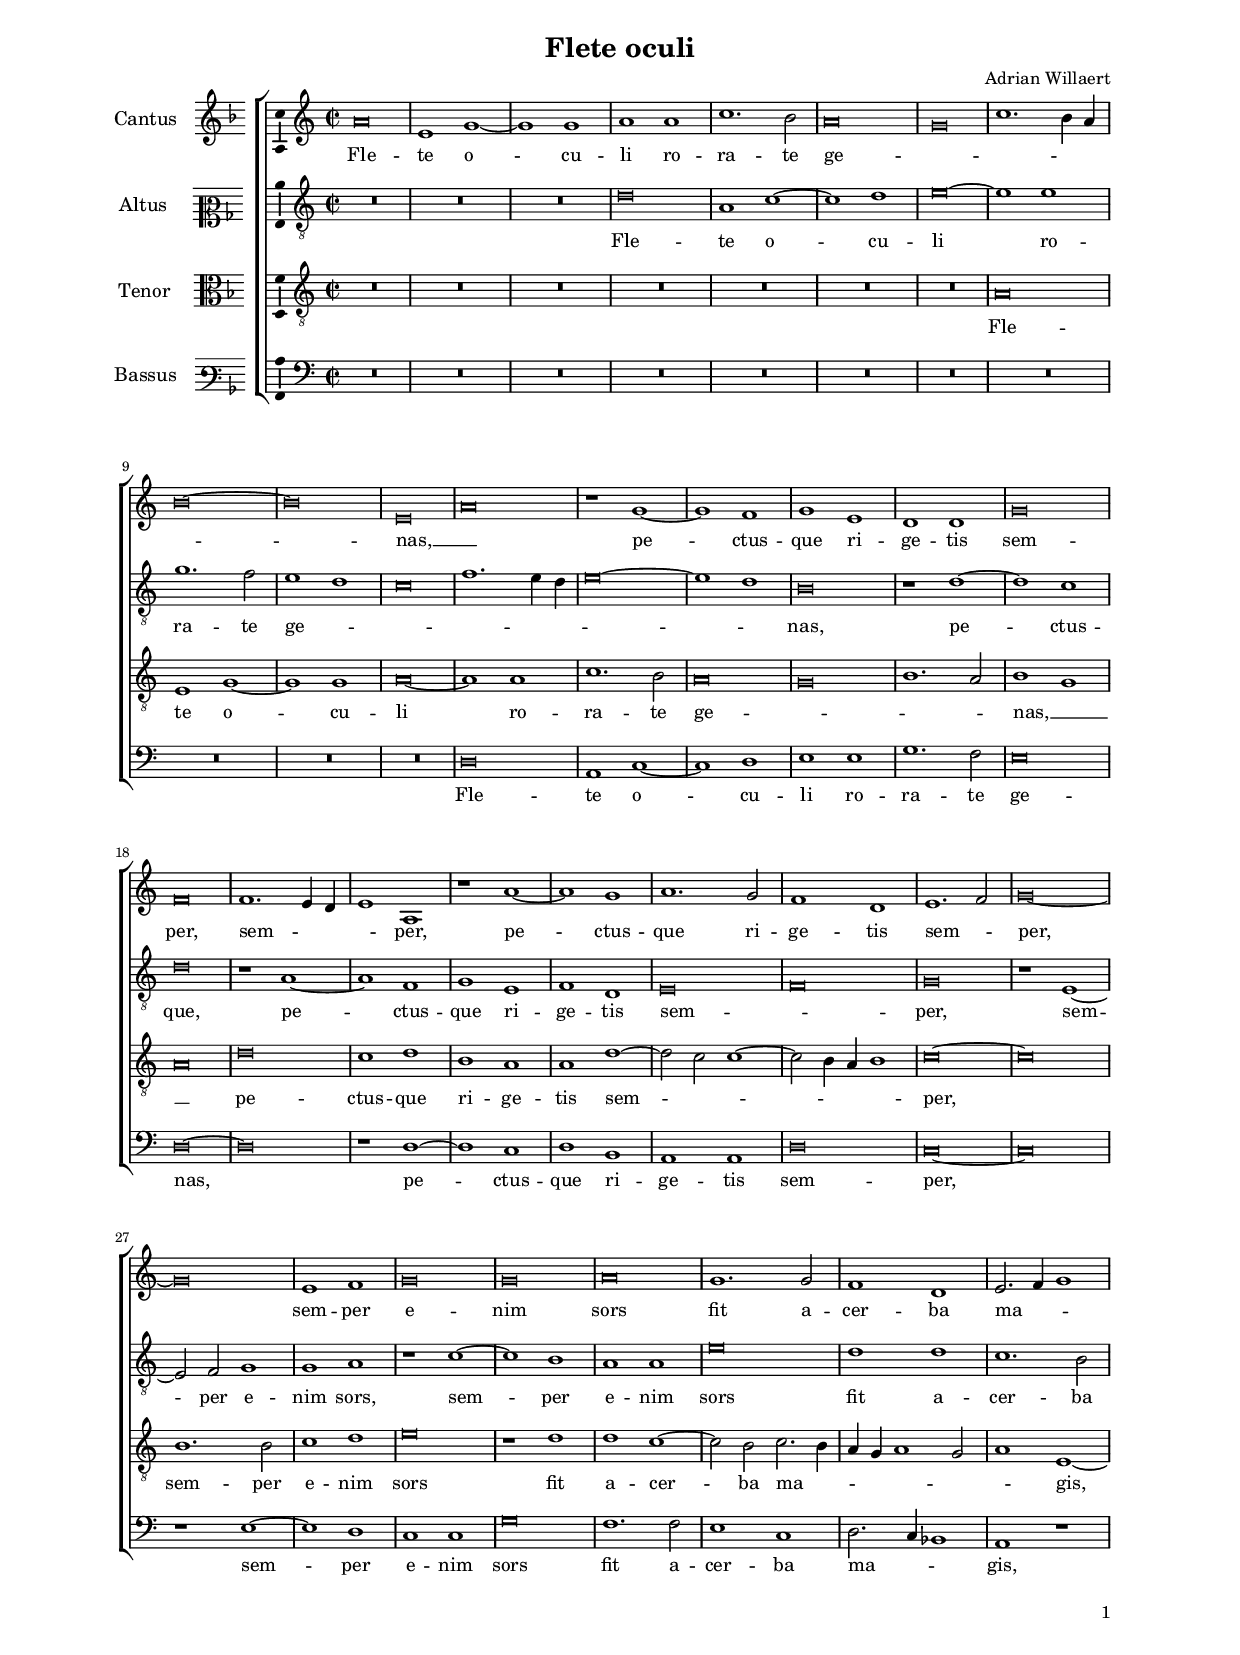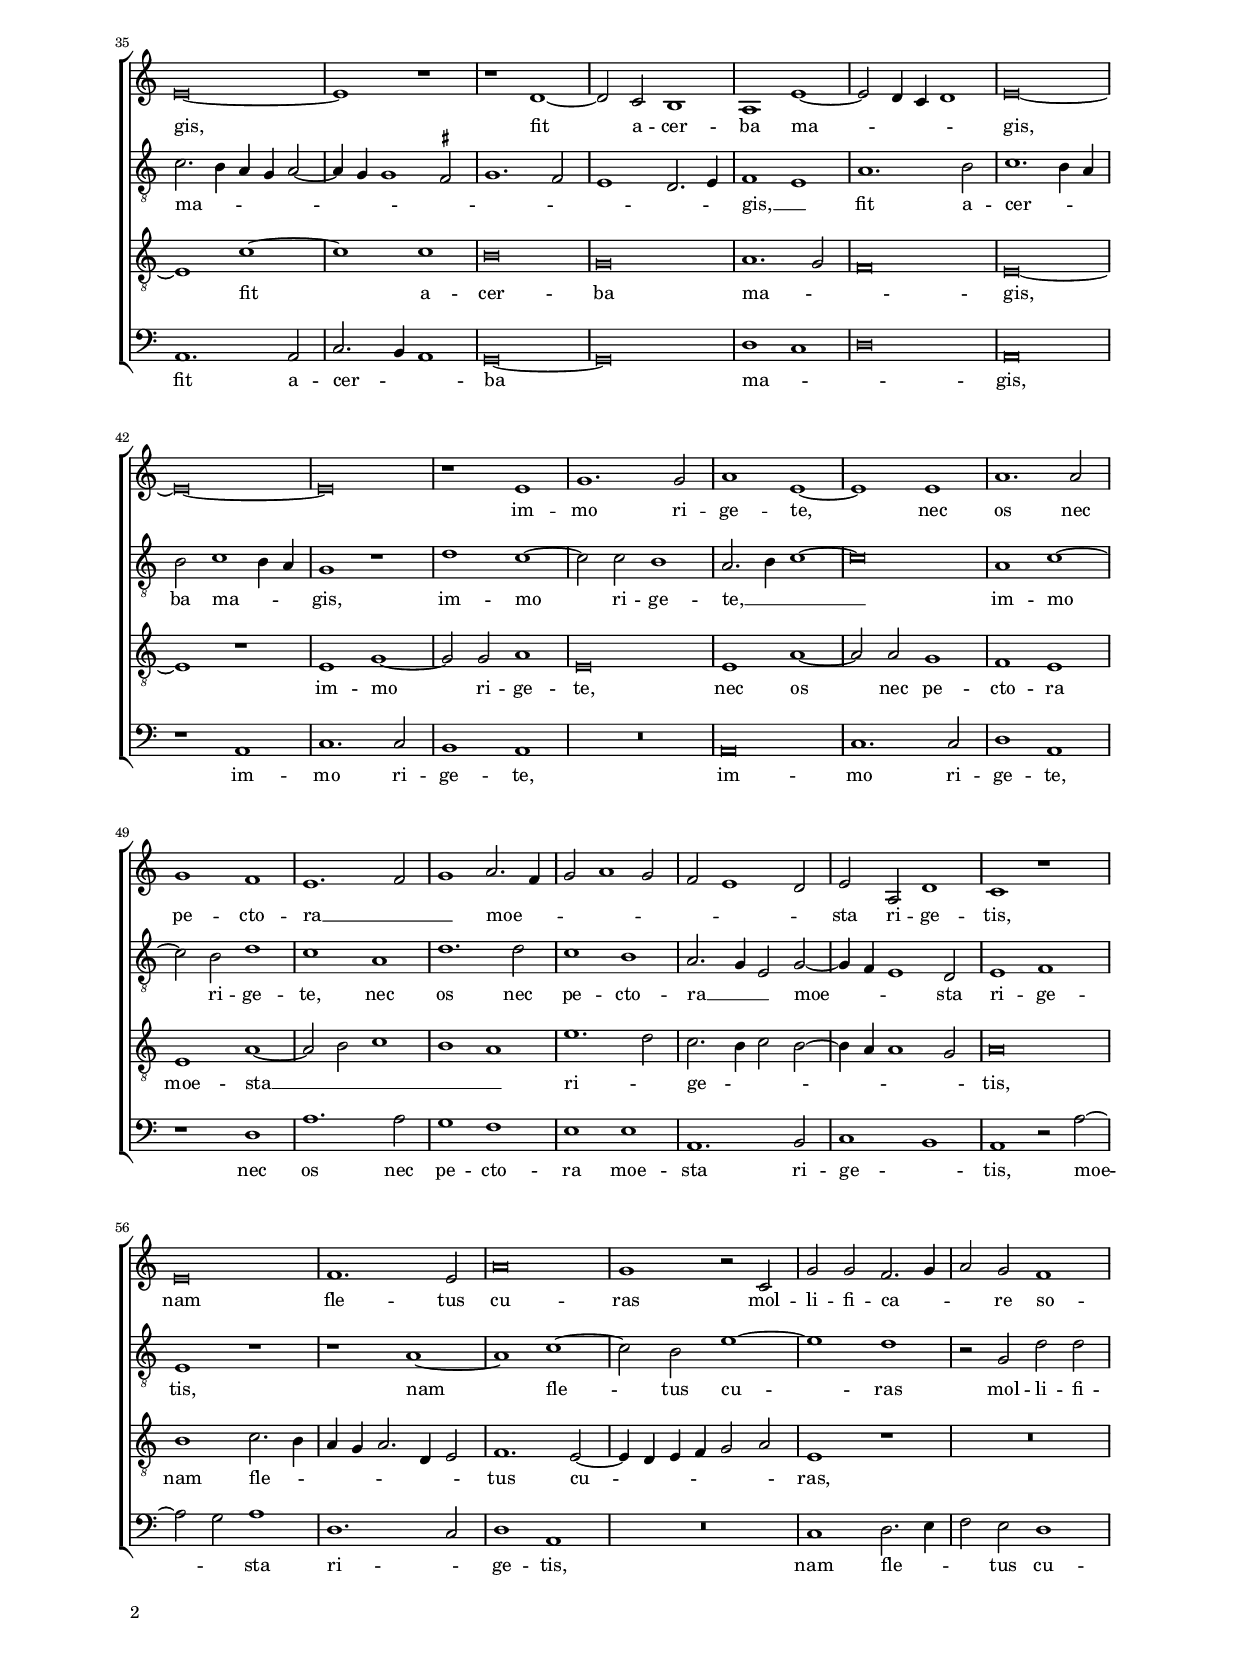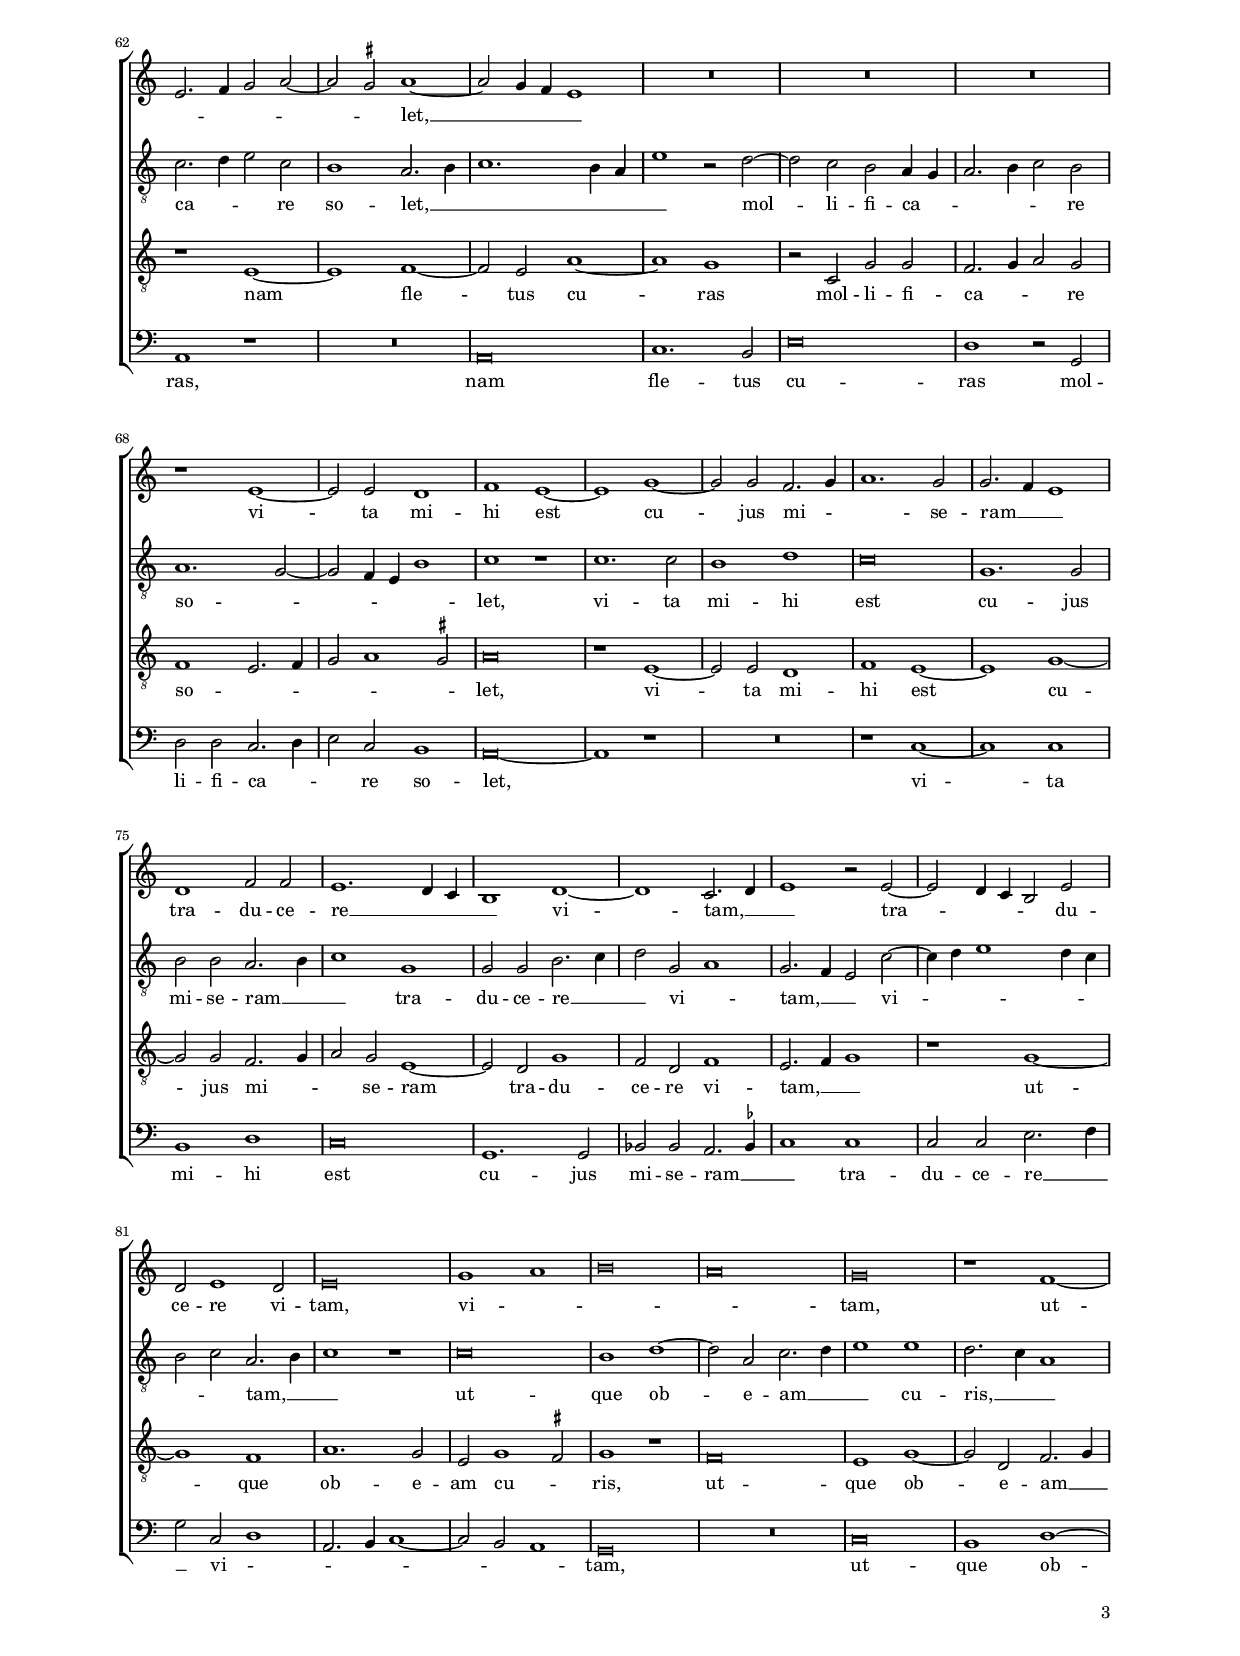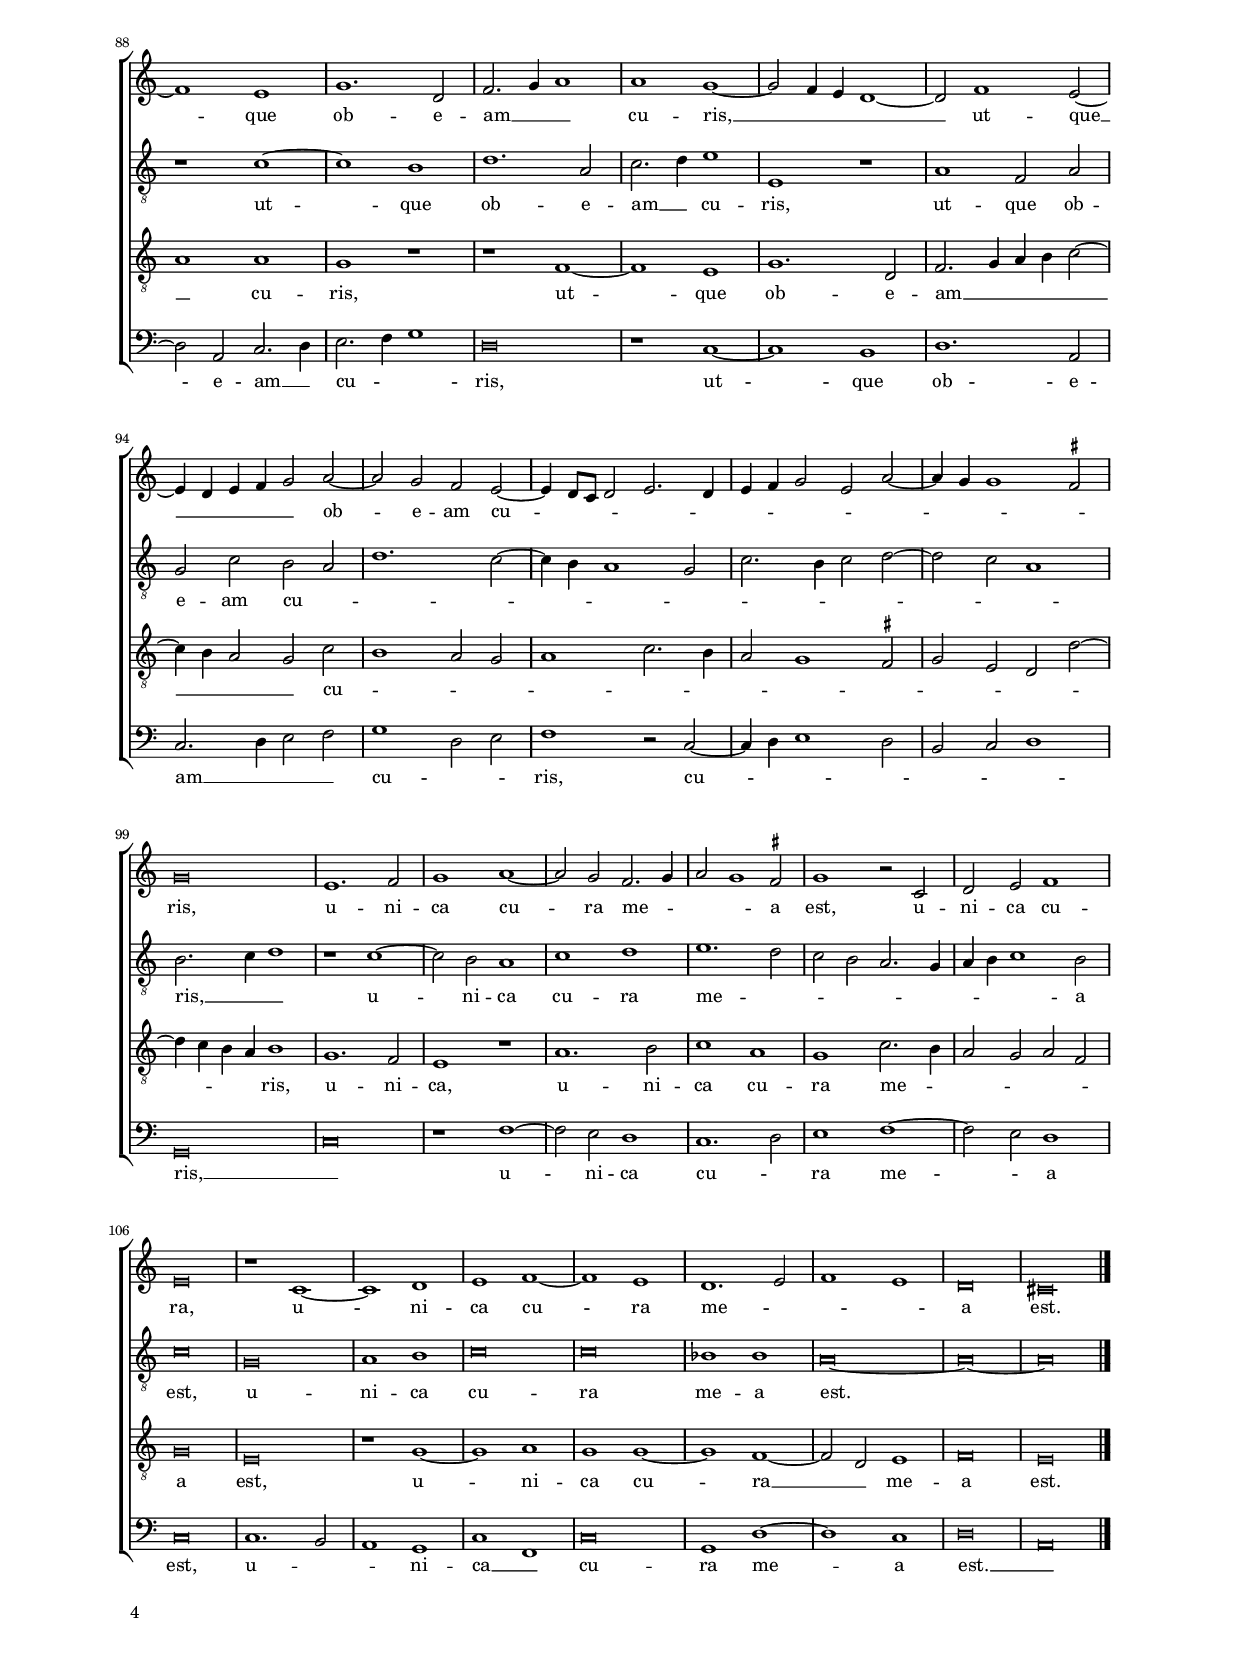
\header
{
  title="Flete oculi"
  composer="Adrian Willaert"
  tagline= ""
}

\version "2.24.1"
\language deutsch
#(set-global-staff-size 15)
% #(set-default-paper-size "letter")
#(ly:set-option 'point-and-click #f)

	
global = {
	\key f \major
	\time 2/2 \set Score.measureLength = #(ly:make-moment 2/1)
	\set Score.tempoHideNote = ##t
	\tempo 2 = 100
	\skip 1*2*114 \bar "|."
	}

	ficta = { \once \set suggestAccidentals = ##t }
	
	forget = #(define-music-function (music) (ly:music?) #{
		\accidentalStyle forget
		$music
		\accidentalStyle default
		#})
	

\paper
	{
	top-margin = 1.7 \cm
	bottom-margin = 1.1 \cm
	left-margin = 2.2 \cm
	right-margin = 2.2 \cm
	ragged-bottom = ##f
	ragged-last-bottom = ##t
	print-page-number = ##f
	system-system-spacing = #'((basic-distance . 17) (minimum-distance . 13) (padding . 5) (strechability . 150))
	oddFooterMarkup=\markup   \fill-line { "" \fromproperty #'page:page-number-string }
	evenFooterMarkup=\markup  \fill-line { \fromproperty #'page:page-number-string "" }
	last-bottom-spacing = #'((basic-distance . 11) (minimum-distance . 7) (padding . 4))
	systems-per-page = 4
%   page-count = 3        
%	min-systems-per-page = 3
	}


incipitcantus = \markup { \score {
	{
	\set Staff.instrumentName = \markup { \fontsize #1 "Cantus" }
	\key f \major
	\clef violin
	s4 \bar ""
	}
	\layout  {
	raggedright = ##t
	indent = 1.6 \cm
	line-width = 2.4\cm
	\context { \Staff \remove Time_signature_engraver }
	\override Staff.Clef.Y-extent = #'(0 . 0)
	}} \hspace #1 }
	
      
incipitaltus = \markup { \score {
	{
	\set Staff.instrumentName = \markup { \fontsize #1 "Altus" }
	\key f \major
	\clef mezzosoprano
	s4 \bar ""
	}
	\layout  {
	raggedright = ##t
	indent = 1.6 \cm
	line-width = 2.4\cm
	\context { \Staff \remove Time_signature_engraver }
	\override Staff.Clef.Y-extent = #'(0 . 0)
	}} \hspace #1 }


incipittenor = \markup { \score {
	{
	\set Staff.instrumentName = \markup { \fontsize #1 "Tenor" }
	\key f \major
	\clef alto
	s4 \bar ""
	}
	\layout  {
	raggedright = ##t
	indent = 1.6 \cm
	line-width = 2.4\cm
	\context { \Staff \remove Time_signature_engraver }
	\override Staff.Clef.Y-extent = #'(0 . 0)
	}} \hspace #1 }


incipitbassus = \markup { \score {
	{
	\set Staff.instrumentName = \markup { \fontsize #1 "Bassus" }
	\key f \major
	\clef varbaritone
	s4 \bar ""
	}
	\layout  {
	raggedright = ##t
	indent = 1.6 \cm
	line-width = 2.4\cm
	\context { \Staff \remove Time_signature_engraver }
	\override Staff.Clef.Y-extent = #'(0 . 0)
	}} \hspace #1 }


cantus =  \relative c''
	{
	d\breve
	a1 c~
	c1 c
	d1 d
%5
	f1. e2 |
	d\breve
	c\breve
	f1. e4 d
	e\breve~
%10
	e\breve |
	a,\breve
	d\breve
	r1 c~
	c1 b
%15
	c1 a |
	g1 g
	c\breve
	b\breve
	b1. a4 g
%20
	a1 d, |
	r1 d'~
	d1 c
	d1. c2
	b1 g
%25
	a1. b2 |
	c\breve~
	c\breve
	a1 b
	c\breve
%30
	c\breve |
	d\breve
	c1. c2
	b1 g
	a2. b4 c1
%35
	a\breve~ |
	a1 r
	r1 g~
	g2 f e1
	d1 a'~
%40
	a2 g4 f g1 |
	a\breve~
	a\breve~
	a\breve
	r1 a
%45
	c1. c2 |
	d1 a~
	a1 a
	d1. d2
	c1 b
%50
	a1. b2 |
	c1 d2. b4
	c2 d1 c2
	b2 a1 g2
	a2 d, g1
%55
	f1 r |
	a\breve
	b1. a2
	d\breve
	c1 r2 f,
%60
	c'2 c b2. c4 |
	d2 c b1
	a2. b4 c2 d~
	d2 \ficta cis d1~
	d2 c4 b a1
%65
	R\breve |
	R\breve
	R\breve
	r1 a~
	a2 a g1
%70
	b1 a~ |
	a1 c~
	c2 c b2. c4
	d1. c2
	c2. b4 a1
%75
	g1 b2 b |
	a1. g4 f
	e1 g~
	g1 f2. g4
	a1 r2 a~
%80
	a2 g4 f e2 a |
	g2 a1 g2
	a\breve
	c1 d
	e\breve
%85
	d\breve |
	c\breve
	r1 b~
	b1 a
	c1. g2
%90
	b2. c4 d1 |
	d1 c~
	c2 b4 a g1~
	g2 b1 a2~
	a4 g a b c2 d~
%95
	d2 c b a~ |
	a4 g8 f g2 a2. g4
	a4 b c2 a2 d~
	d4 c c1 \ficta h2
	c\breve
%100
	a1. b2 |
	c1 d~
	d2 c b2. c4
	d2 c1 \ficta h2
	c1 r2 f,
%105
	g2 a b1 |
	a\breve
	r1 f~
	f1 g
	a1 b~
%110
	b1 a |
	g1. a2
	b1 a
	g\breve
	fis\breve |
	}


altus =  \relative c'
	{
	R\breve
	R\breve
	R\breve
	g'\breve
%5
	d1 f~ |
	f1 g
	a\breve~
	a1 a
	c1. b2
%10
	a1 g |
	f\breve
	b1. a4 g
	a\breve~
	a1 g
%15
	e\breve |
	r1 g~
	g1 f
	g\breve
	r1 d~
%20
	d1 b |
	c1 a
	b1 g
	a\breve
	b\breve
%25
	c\breve |
	r1 a~
	a2 b c1
	c1 d
	r1 f~
%30
	f1 e |
	d1 d
	a'\breve
	g1 g
	f1. e2
%35
	f2. e4 d4 c d2~ |
	d4 c c1 \ficta h2
	c1. b2
	a1 g2. a4
	b1 a
%40
	d1. e2 |
	f1. e4 d
	e2 f1 e4 d
	c1 r
	g'1 f~
%45
	f2 f e1 |
	d2. e4 f1~
	f\breve
	d1 f~
	f2 e g1
%50
	f1 d |
	g1. g2
	f1 e
	d2. c4 a2 c~
	c4 b a1 g2
%55
	a1 b |
	a1 r
	r1 d~
	d1 f~
	f2 e a1~
%60
	a1 g |
	r2 c, g' g
	f2. g4 a2 f
	e1 d2. e4
	f1. e4 d
%65
	a'1 r2 g~ |
	g2 f e d4 c
	d2. e4 f2 e
	d1. c2~
	c2 b4 a e'1
%70
	f1 r |
	f1. f2
	e1 g
	f\breve
	c1. c2
%75
	e2 e d2. e4 |
	f1 c
	c2 c e2. f4
	g2 c, d1
	c2. b4 a2 f'~
%80
	f4 g a1 g4 f |
	e2 f d2. e4
	f1 r
	f\breve
	e1 g~
%85
	g2 d f2. g4 |
	a1 a
	g2. f4 d1
	r1 f~
	f1 e
%90
	g1. d2 |
	f2. g4 a1
	a,1 r
	d1 b2 d
	c2 f e d
%95
	g1. f2~ |
	f4 e d1 c2
	f2. e4 f2 g~
	g2 f d1
	e2. f4 g1
%100
	r1 f~ |
	f2 e d1
	f1 g
	a1. g2
	f2 e d2. c4
%105
	d4 e f1 e2 |
	f\breve
	c\breve
	d1 e
	f\breve
%110
	f\breve |
	es1 es
	d\breve~
	d\breve~
	d\breve |
	}


tenor =  \relative c'
	{
	R\breve
	R\breve
	R\breve
	R\breve
%5
	R\breve |
	R\breve
	R\breve
	d\breve
	a1 c~
%10
	c1 c |
	d\breve~
	d1 d
	f1. e2
	d\breve
%15
	c\breve |
	e1. d2
	e1 c
	d\breve
	g\breve
%20
	f1 g |
	e1 d
	d1 g~
	g2 f f1~
	f2 e4 d e1
%25
	f\breve~ |
	f\breve
	e1. e2
	f1 g
	a\breve
%30
	r1 g |
	g1 f~
	f2 e f2. e4
	d4 c d1 c2
	d1 a~
%35
	a1 f'~ |
	f1 f
	e\breve
	c\breve
	d1. c2
%40
	b\breve |
	a\breve~
	a1 r
	a1 c~
	c2 c d1
%45
	a\breve |
	a1 d~
	d2 d c1
	b1 a
	a1 d~
%50
	d2 e f1 |
	e1 d
	a'1. g2
	f2. e4 f2 e~
	e4 d d1 c2
%55
	d\breve |
	e1 f2. e4
	d4 c d2. g,4 a2
	b1. a2~
	a4 g a b c2 d
%60
	a1 r |
	R\breve
	r1 a~
	a1 b~
	b2 a d1~
%65
	d1 c |
	r2 f, c' c
	b2. c4 d2 c
	b1 a2. b4
	c2 d1 \ficta cis2
%70
	d\breve |
	r1 a~
	a2 a g1
	b1 a~
	a1 c~
%75
	c2 c b2. c4 |
	d2 c a1~
	a2 g c1
	b2 g b1
	a2. b4 c1
%80
	r1 c~ |
	c1 b
	d1. c2
	a2 c1 \ficta h2
	c1 r
%85
	b\breve |
	a1 c~
	c2 g b2. c4
	d1 d
	c1 r
%90
	r1 b~ |
	b1 a
	c1. g2
	b2. c4 d e f2~
	f4 e d2 c f
%95
	e1 d2 c |
	d1 f2. e4
	d2 c1 \ficta h2
	c2 a g g'~
	g4 f e d e1
%100
	c1. b2 |
	a1 r
	d1. e2
	f1 d
	c1 f2. e4
%105
	d2 c d b |
	c\breve
	a\breve
	r1 c~
	c1 d
%110
	c1 c~ |
	c1 b~
	b2 g a1
	b\breve
	a\breve |
	}


bassus  =  \relative c
	{
	R\breve
	R\breve
	R\breve
	R\breve
%5
	R\breve |
	R\breve
	R\breve
	R\breve
	R\breve
%10
	R\breve |
	R\breve
	g'\breve
	d1 f~
	f1 g
%15
	a1 a |
	c1. b2
	a\breve
	g\breve~
	g\breve
%20
	r1 g~ |
	g1 f
	g1 e
	d1 d
	g\breve
%25
	f\breve~ |
	f\breve
	r1 a~
	a1 g
	f1 f
%30
	c'\breve |
	b1. b2
	a1 f
	g2. f4 es1
	d1 r
%35
	d1. d2 |
	f2. e4 d1
	c\breve~
	c\breve
	g'1 f
%40
	g\breve |
	d\breve
	r1 d
	f1. f2
	e1 d
%45
	R\breve |
	d\breve
	f1. f2
	g1 d
	r1 g
%50
	d'1. d2 |
	c1 b
	a1 a
	d,1. e2
	f1 e
%55
	d1 r2 d'~ |
	d2 c d1
	g,1. f2
	g1 d
	R\breve
%60
	f1 g2. a4 |
	b2 a g1
	d1 r
	R\breve
	d\breve
%65
	f1. e2 |
	a\breve
	g1 r2 c,
	g'2 g f2. g4
	a2 f e1
%70
	d\breve~ |
	d1 r
	R\breve
	r1 f~
	f1 f
%75
	e1 g |
	f\breve
	c1. c2
	es2 es d2. \ficta es!4
	f1 f
%80
	f2 f a2. b4 |
	c2 f, g1
	d2. e4 f1~
	f2 e d1
	c\breve
%85
	R\breve |
	f\breve
	e1 g~
	g2 d f2. g4
	a2. b4 c1
%90
	g\breve |
	r1 f~
	f1 e
	g1. d2
	f2. g4 a2 b
%95
	c1 g2 a |
	b1 r2 f~
	f4 g a1 g2
	e2 f g1
	c,\breve
%100
	f\breve |
	r1 b~
	b2 a g1
	f1. g2
	a1 b~
%105
	b2 a g1 |
	f\breve
	f1. e2
	d1 c
	f1 b,
%110
	f'\breve |
	c1 g'~
	g1 f
	g\breve
	d\breve |
	}


lyricscantus = \lyricmode {
    Fle -- te o -- cu -- li ro -- ra -- te ge -- _ _ _ _ _ nas, __ _
    pe -- ctus -- que ri -- ge -- tis sem -- per, sem -- _ _ _ per,
    pe -- ctus -- que ri -- ge -- tis
    sem -- _ per, sem -- per e -- nim sors fit a -- cer -- ba ma -- _ _ gis,
    fit a -- cer -- ba ma -- _ _ _ gis,
    im -- mo ri -- ge -- te, nec os nec pe -- cto -- ra __ _ _ moe -- _ _ _ _ _ _ _ sta ri -- ge -- tis,
    nam fle -- tus cu -- ras mol -- li -- fi -- ca -- _ _ re so -- _ _ _ _ _ let, __ _ _ _
    vi -- ta mi -- hi est cu -- jus mi -- _ _ se -- ram __ _ _ tra -- du -- ce -- re __ _ _ _ vi -- tam, __ _ _
    tra -- _ _ _ du -- ce -- re vi -- tam,
    vi -- _ _ _ tam,
    ut -- que ob -- e -- am __ _ _ cu -- ris, __ _ _ _
    ut -- que __ _ _ _ _ ob -- e -- am cu -- _ _ _ _ _ _ _ _ _ _ _ _ _ ris,
    u -- ni -- ca cu -- ra me -- _ _ _ a est,
    u -- ni -- ca cu -- ra,
    u -- ni -- ca cu -- ra me -- _ _ _ a est.
	}


lyricsaltus = \lyricmode {
    Fle -- te o -- cu -- li ro -- ra -- te ge -- _ _ _ _ _ _ _ nas,
    pe -- ctus -- que,
    pe -- ctus -- que ri -- ge -- tis
    sem -- _ per, sem -- per e -- nim sors,
    sem -- per e --  nim sors fit a -- cer -- ba ma -- _ _ _ _ _ _ _ _ _ _ _ _ gis, __ _
    fit a -- cer -- _ _ ba ma -- _ _ gis,
    im -- mo ri -- ge -- te, __ _ _
    im -- mo ri -- ge -- te, nec os nec pe -- cto -- ra __ _ _ moe -- _ _ sta ri -- ge -- tis,
    nam fle -- tus cu -- ras mol -- li -- fi -- ca -- _ _ re so -- let, __ _ _ _ _ _
    mol -- li -- fi -- ca -- _ _ _ _ re so -- _ _ _ _ let,
    vi -- ta mi -- hi est cu -- jus mi -- se -- ram __ _ _ tra -- du -- ce -- re __ _ _ vi -- _ tam, __ _ _
    vi -- _ _ _ _ _ _ tam, __ _ _
    ut -- que ob -- e -- am __ _ _ cu -- ris, __ _ _
    ut -- que ob -- e -- am __ _ cu -- ris,
    ut -- que ob -- e -- am cu -- _ _ _ _ _ _ _ _ _ _ _ _ ris, __ _ _
    u -- ni -- ca cu -- ra me -- _ _ _ _ _ _ _ _ a est,
    u -- ni -- ca cu -- ra me -- a est.
	}


lyricstenor = \lyricmode {
    Fle -- te o -- cu -- li ro -- ra -- te ge -- _ _ _ nas, __ _ _
    pe -- ctus -- que ri -- ge -- tis sem -- _ _ _ _ _ per,
    sem -- per e -- nim sors fit a -- cer -- ba ma -- _ _ _ _ _ _ gis,
    fit a -- cer -- ba ma -- _ _ gis,
    im -- mo ri -- ge -- te, nec os nec pe -- cto -- ra moe -- sta __ _ _ _ _ ri -- _ ge -- _ _ _ _ _ _ tis,
    nam fle -- _ _ _ _ _ _ tus cu -- _ _ _ _ _ ras,
    nam fle -- tus cu -- ras mol -- li -- fi -- ca -- _ _ re so -- _ _ _ _ _ let,
    vi -- ta mi -- hi est cu -- jus mi -- _ _ se -- ram tra -- du -- ce -- re vi -- tam, __ _ _
    ut -- que ob -- e -- am cu -- _ ris,
    ut -- que ob -- e -- am __ _ _ cu -- ris,
    ut -- que ob -- e -- am __ _ _ _ _ _ _ _ cu -- _ _ _ _ _ _ _ _ _ _ _ _ _ _ _ _ ris,
    u -- ni -- ca,
    u -- ni -- ca cu -- ra me -- _ _ _ _ _ a est,
    u -- ni -- ca cu -- ra __ _ me -- a est.
	}


lyricsbassus = \lyricmode {
    Fle -- te o -- cu -- li ro -- ra -- te ge -- nas,
    pe -- ctus -- que ri -- ge -- tis sem -- per,
    sem -- per e -- nim sors fit a -- cer -- ba ma -- _ _ gis,
    fit a -- cer -- _ _ ba ma -- _ _ gis,
    im -- mo ri -- ge -- te,
    im -- mo ri -- ge -- te, nec os nec pe -- cto -- ra moe -- sta ri -- ge -- _ tis,
    moe -- _ sta ri -- _ ge -- tis,
    nam fle -- _ _ tus cu -- ras,
    nam fle -- tus cu -- ras mol -- li -- fi -- ca -- _ _ re so -- let,
    vi -- ta mi -- hi est cu -- jus mi -- se -- ram __ _ _ tra -- du -- ce -- re __ _ _ vi -- _ _ _ _ _ _ tam,
    ut -- que ob -- e -- am __ _ cu -- _ _ ris,
    ut -- que ob -- e -- am __ _ _ _ cu -- _ _ ris,
    cu -- _ _ _ _ _ _ ris, __ _
    u -- ni -- ca cu -- _ ra me -- _ a est,
    u -- _ _ ni -- ca __ _ cu -- ra me -- a est. __ _
	}


\score
{  
	\transpose f c {
	\new ChoirStaff \with { \override StaffGrouper.staff-staff-spacing.basic-distance = #12 }
	<<

	\new Staff << \global
	\new Voice="v1" {
		\set Staff.instrumentName=\incipitcantus
        %       \set Staff.instrumentName="S"
		\set Staff.midiInstrument = "reed organ"
		\clef violin
		\cantus }
	\new Lyrics \lyricsto "v1" {\lyricscantus }
	>>


	\new Staff << \global
	\new Voice="v2" {
		\set Staff.instrumentName=\incipitaltus
        %       \set Staff.instrumentName="A"
		\set Staff.midiInstrument = "reed organ"
		\clef "G_8"
		\altus}
	\new Lyrics \lyricsto "v2" {\lyricsaltus }
	>>


	\new Staff << \global
	\new Voice="v3" {
		\set Staff.instrumentName=\incipittenor
        %       \set Staff.instrumentName="T"
		\set Staff.midiInstrument = "reed organ"
		\clef "G_8"
		\tenor }
	\new Lyrics \lyricsto "v3" {\lyricstenor }
	>>


	\new Staff << \global
	\new Voice="v4" {
		\set Staff.instrumentName=\incipitbassus
        %       \set Staff.instrumentName="B"
		\set Staff.midiInstrument = "reed organ"
		\clef bass
		\bassus }
	\new Lyrics \lyricsto "v4" {\lyricsbassus}
	>>

	>>
	} % transpose

	\layout
	{
	indent = 2.3 \cm
%	\context { \Lyrics \override VerticalAxisGroup.nonstaff-relatedstaff-spacing.padding = #2 }
%	\context { \Lyrics \override LyricText.font-size = #1 }
	\context { \Staff \override TimeSignature.break-visibility = #end-of-line-invisible }
	\context { \Staff \consists Ambitus_engraver }
	\context { \Score \override BarNumber.padding = #2 }
	\context { \Voice \override NoteHead.style = #'baroque }
	}

\midi
	{
	}
	
}


% EOF
